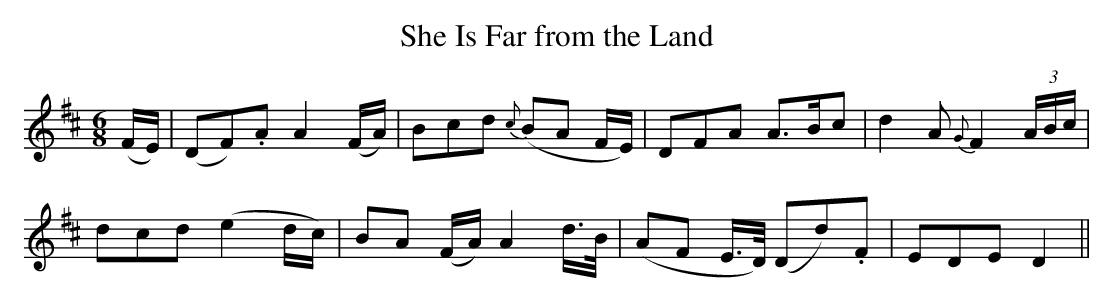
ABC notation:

X:1
T: She Is Far from the Land
M: 6/8
L: 1/8
K: D
(F/E/)|(DF).A A2 (F/A/)|Bcd {c}(BA F/E/)|DFA A>Bc|d2 A {G}F2 (3A/B/c/|
dcd (e2 d/c/)|BA (F/A/) A2 d/>B/|(AF E/>D/) (Dd).F|EDE D2||
